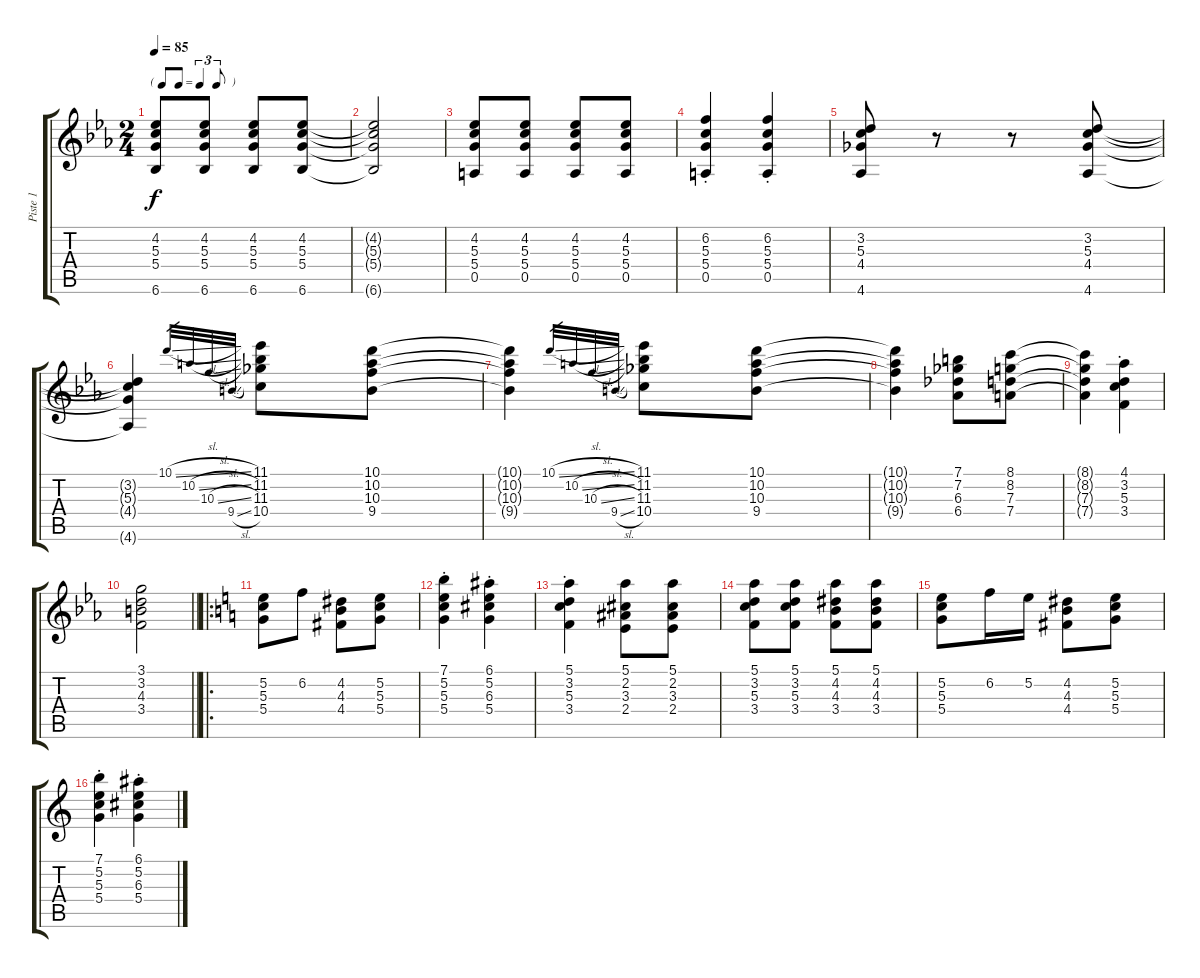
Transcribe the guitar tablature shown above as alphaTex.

\track ("Piste 1" "Piste 1") {instrument acousticguitarsteel}
\staff {score tabs}
\tuning (E4 B3 G3 D3 A2 E2) {hide}
\ts (2 4)
\tf triplet8th
\tempo 85
\clef g2
\ks eb
(4.2 5.3 5.4 6.6).8{dy f} (4.2 5.3 5.4 6.6).8 (4.2 5.3 5.4 6.6).8 (4.2 5.3 5.4 6.6).8 |
(4.2{t} 5.3{t} 5.4{t} 6.6{t}).2 |
(4.2 5.3 5.4 0.5).8 (4.2 5.3 5.4 0.5).8 (4.2 5.3 5.4 0.5).8 (4.2 5.3 5.4 0.5).8 |
(6.2{st} 5.3{st} 5.4{st} 0.5{st}).4 (6.2{st} 5.3{st} 5.4{st} 0.5{st}).4 |
(3.2 5.3 4.4 4.6).8 r.8 r.8 (3.2 5.3 4.4 4.6).8 |
(3.2{t} 5.3{t} 4.4{t} 4.6{t}).4 10.1{sl}.32{gr} 10.2{sl}.32{gr} 10.3{sl}.32{gr} 9.4{sl}.32{gr} (11.1 11.2 11.3 10.4).8 (10.1 10.2 10.3 9.4).8 |
(10.1{t} 10.2{t} 10.3{t} 9.4{t}).4 10.1{sl}.32{gr} 10.2{sl}.32{gr} 10.3{sl}.32{gr} 9.4{sl}.32{gr} (11.1 11.2 11.3 10.4).8 (10.1 10.2 10.3 9.4).8 |
(10.1{t} 10.2{t} 10.3{t} 9.4{t}).4 (7.1 7.2 6.3 6.4).8 (8.1 8.2 7.3 7.4).8 |
(8.1{t} 8.2{t} 7.3{t} 7.4{t}).4 (4.1{st} 3.2{st} 5.3{st} 3.4{st}).4 |
\barLineRight lightlight
(3.1 3.2 4.3 3.4).2 |
\ro
\ks c
(5.2 5.3 5.4).8 6.2.8 (4.2 4.3 4.4).8 (5.2 5.3 5.4).8 |
(7.1{st} 5.2{st} 5.3{st} 5.4{st}).4 (6.1{st} 5.2{st} 6.3{st} 5.4{st}).4 |
(5.1{st} 3.2{st} 5.3{st} 3.4{st}).4 (5.1 2.2 3.3 2.4).8 (5.1 2.2 3.3 2.4).8 |
(5.1 3.2 5.3 3.4).8 (5.1 3.2 5.3 3.4).8 (5.1 4.2 4.3 3.4).8 (5.1 4.2 4.3 3.4).8 |
(5.2 5.3 5.4).8 6.2.16 5.2.16 (4.2 4.3 4.4).8 (5.2 5.3 5.4).8 |
(7.1{st} 5.2{st} 5.3{st} 5.4{st}).4 (6.1{st} 5.2{st} 6.3{st} 5.4{st}).4
